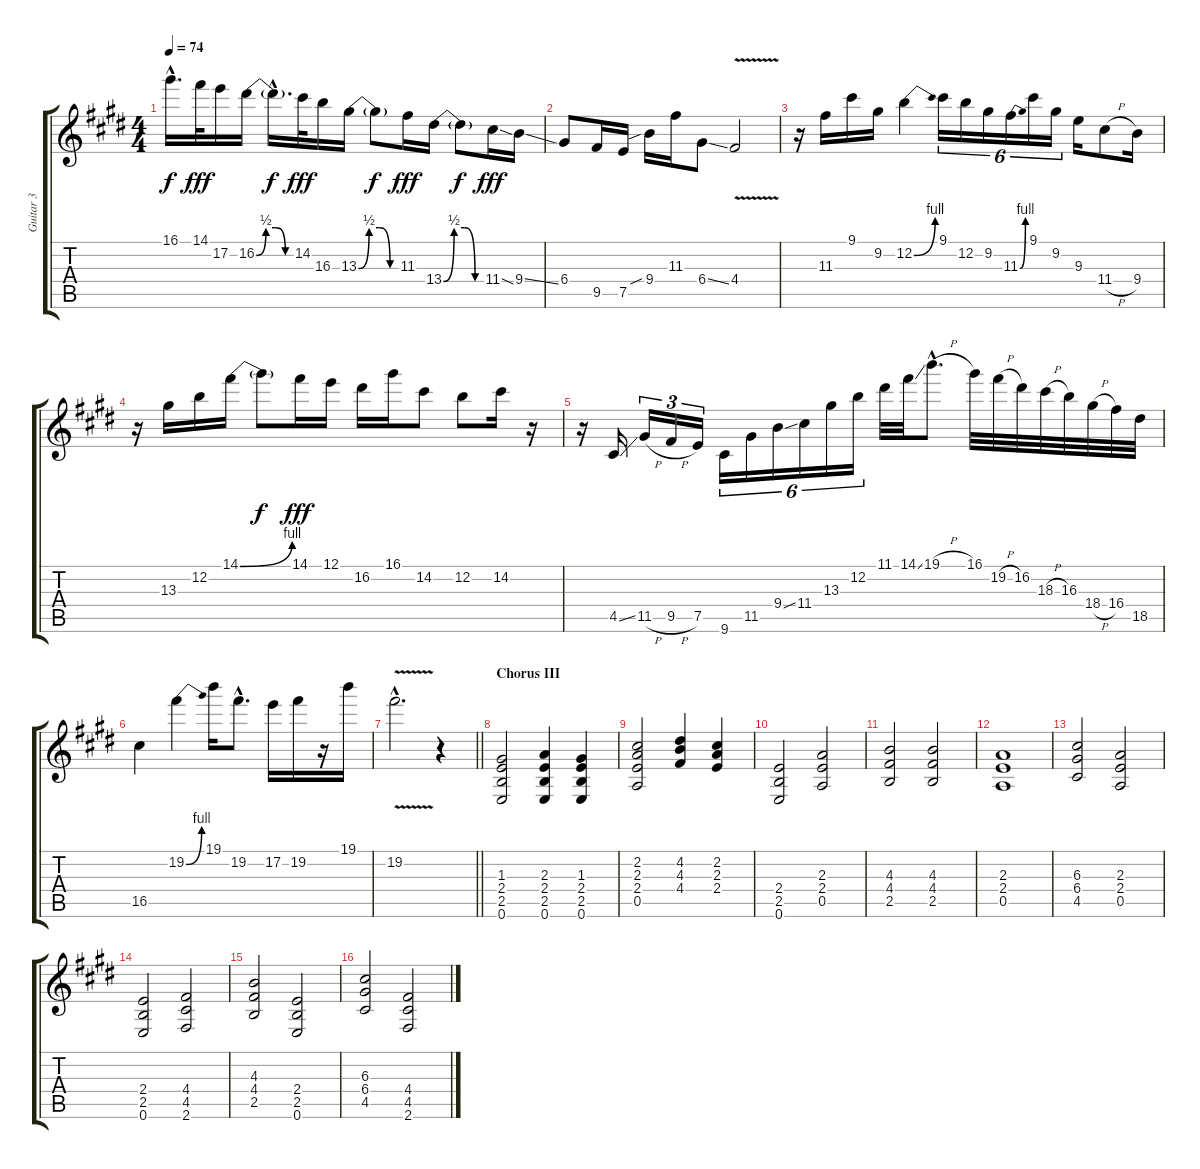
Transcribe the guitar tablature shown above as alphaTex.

\track ("Guitar 3" "Guitar 3") {instrument distortionguitar}
\staff {score tabs}
\tuning (E4 B3 G3 D3 A2 E2) {hide}
\ts (4 4)
\tempo 74
\clef g2
\ks e
16.1{hac t}.16{d dy f} 14.1.32{dy fff} 17.2.16 16.2{be (custom 0 0 15 2 30 2 45 0 60 0)}.16 16.2{hac t}.16{d dy f} 14.2.32{dy fff} 16.3.16 13.3{be (custom 0 0 15 2 30 2 45 0 60 0)}.16 13.3{t}.8{dy f} 11.3.16{dy fff} 13.4{be (custom 0 0 15 2 30 2 45 0 60 0)}.16 13.4{t}.8{dy f} 11.4{ss}.16{dy fff} 9.4{ss}.16 |
6.4.8 9.5.16 7.5.16 9.4{sib}.16 11.3.16 6.4{ss}.8 4.4{v}.2 |
r.16 11.3.16 9.1.16 9.2.16 12.2{be (bend 0 0 60 4)}.4 9.1.16{tu (6 4)} 12.2.16{tu (6 4)} 9.2.16{tu (6 4)} 11.3{be (bend 0 0 60 4)}.16{tu (6 4)} 9.1.16{tu (6 4)} 9.2.16{tu (6 4)} 9.3.16 11.4{h}.8 9.4.16 |
r.16 13.3.16 12.2.16 14.1{be (bend 0 0 60 4)}.16 14.1{t}.8{dy f} 14.1.16{dy fff} 12.1.16 16.2.16 16.1.16 14.2.8 12.2.8 14.2.16 r.16 |
r.16 4.5{ss}.16 11.5{h}.16{tu (3 2)} 9.5{h}.16{tu (3 2)} 7.5.16{tu (3 2)} 9.6.16{tu (6 4)} 11.5.16{tu (6 4)} 9.4{ss}.16{tu (6 4)} 11.4.16{tu (6 4)} 13.3.16{tu (6 4)} 12.2.16{tu (6 4)} 11.1.32 14.1{ss}.32 19.1{h hac}.8{d} 16.1.32 19.2{h}.32 16.2.32 18.3{h}.32 16.3.32 18.4{h}.32 16.4.32 18.5.32 |
16.5.4 19.2{be (bend 0 0 60 4)}.4 19.1.16 19.2{hac}.8{d} 17.2.16 19.2.16 r.16 19.1.16 |
\barLineRight lightlight
19.2{v hac}.2{d} r.4 |
\section ("" "Chorus III")
(1.3 2.4 2.5 0.6).2{volume 13} (2.3 2.4 2.5 0.6).4 (1.3 2.4 2.5 0.6).4 |
(2.2 2.3 2.4 0.5).2 (4.2 4.3 4.4).4 (2.2 2.3 2.4).4 |
(2.4 2.5 0.6).2 (2.3 2.4 0.5).2 |
(4.3 4.4 2.5).2 (4.3 4.4 2.5).2 |
(2.3 2.4 0.5).1 |
(6.3 6.4 4.5).2 (2.3 2.4 0.5).2 |
(2.4 2.5 0.6).2 (4.4 4.5 2.6).2 |
(4.3 4.4 2.5).2 (2.4 2.5 0.6).2 |
(6.3 6.4 4.5).2 (4.4 4.5 2.6).2
